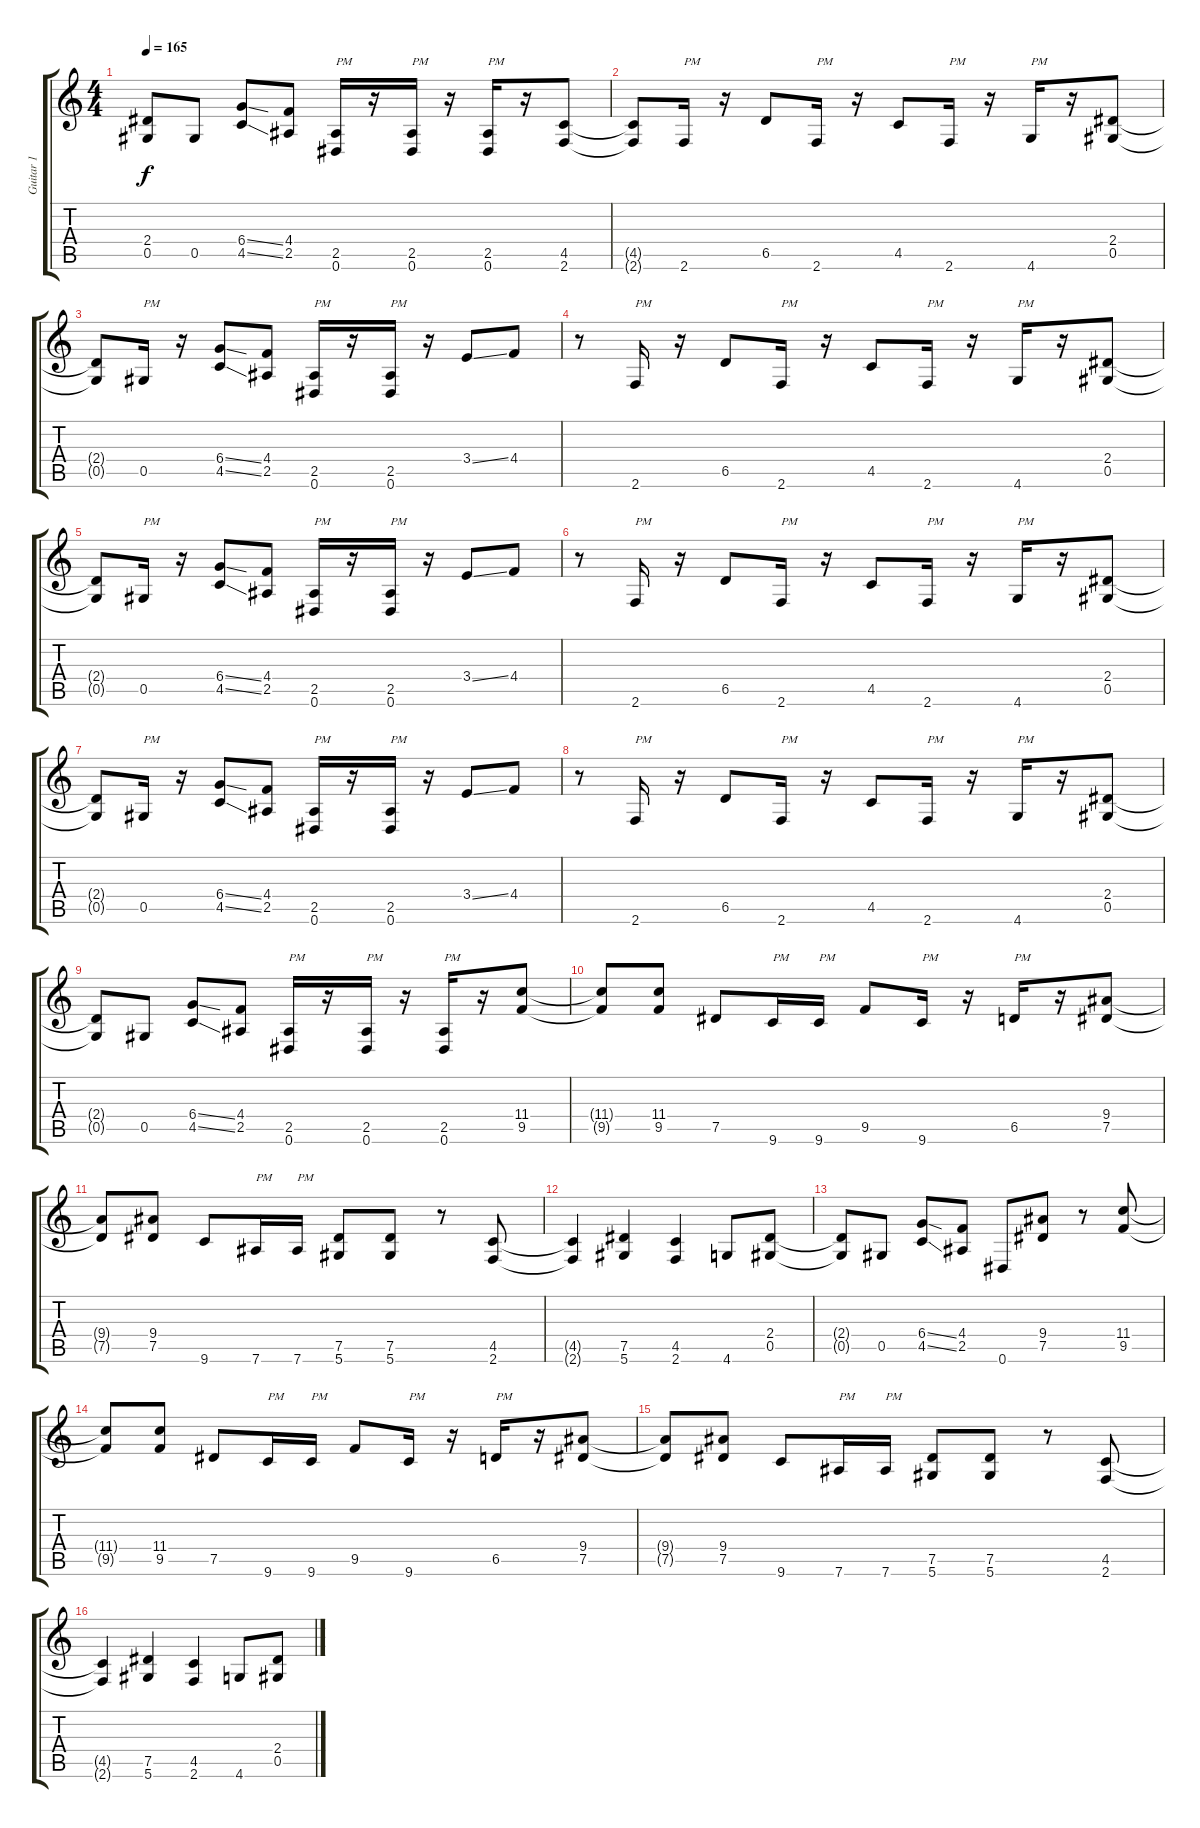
\track ("Guitar 1" "Guitar 1") {instrument distortionguitar}
\staff {score tabs}
\tuning (Eb4 Bb3 Gb3 Db3 Ab2 Eb2) {hide}
\ts (4 4)
\tempo 165
\clef g2
\ks c
(2.4{t} 0.5{t}).8{dy f} 0.5.8 (6.4{ss} 4.5{ss}).8 (4.4 2.5).8 (2.5 0.6).16{txt "PM"} r.16 (2.5 0.6).16{txt "PM"} r.16 (2.5 0.6).16{txt "PM"} r.16 (4.5 2.6).8 |
(4.5{t} 2.6{t}).8 2.6.16{txt "PM"} r.16 6.5.8 2.6.16{txt "PM"} r.16 4.5.8 2.6.16{txt "PM"} r.16 4.6.16{txt "PM"} r.16 (2.4 0.5).8 |
(2.4{t} 0.5{t}).8 0.5.16{txt "PM"} r.16 (6.4{ss} 4.5{ss}).8 (4.4 2.5).8 (2.5 0.6).16{txt "PM"} r.16 (2.5 0.6).16{txt "PM"} r.16 3.4{ss}.8 4.4.8 |
r.8 2.6.16{txt "PM"} r.16 6.5.8 2.6.16{txt "PM"} r.16 4.5.8 2.6.16{txt "PM"} r.16 4.6.16{txt "PM"} r.16 (2.4 0.5).8 |
(2.4{t} 0.5{t}).8 0.5.16{txt "PM"} r.16 (6.4{ss} 4.5{ss}).8 (4.4 2.5).8 (2.5 0.6).16{txt "PM"} r.16 (2.5 0.6).16{txt "PM"} r.16 3.4{ss}.8 4.4.8 |
r.8 2.6.16{txt "PM"} r.16 6.5.8 2.6.16{txt "PM"} r.16 4.5.8 2.6.16{txt "PM"} r.16 4.6.16{txt "PM"} r.16 (2.4 0.5).8 |
(2.4{t} 0.5{t}).8 0.5.16{txt "PM"} r.16 (6.4{ss} 4.5{ss}).8 (4.4 2.5).8 (2.5 0.6).16{txt "PM"} r.16 (2.5 0.6).16{txt "PM"} r.16 3.4{ss}.8 4.4.8 |
r.8 2.6.16{txt "PM"} r.16 6.5.8 2.6.16{txt "PM"} r.16 4.5.8 2.6.16{txt "PM"} r.16 4.6.16{txt "PM"} r.16 (2.4 0.5).8 |
(2.4{t} 0.5{t}).8 0.5.8 (6.4{ss} 4.5{ss}).8 (4.4 2.5).8 (2.5 0.6).16{txt "PM"} r.16 (2.5 0.6).16{txt "PM"} r.16 (2.5 0.6).16{txt "PM"} r.16 (11.4 9.5).8 |
(11.4{t} 9.5{t}).8 (11.4 9.5).8 7.5.8 9.6.16{txt "PM"} 9.6.16{txt "PM"} 9.5.8 9.6.16{txt "PM"} r.16 6.5.16{txt "PM"} r.16 (9.4 7.5).8 |
(9.4{t} 7.5{t}).8 (9.4 7.5).8 9.6.8 7.6.16{txt "PM"} 7.6.16{txt "PM"} (7.5 5.6).8 (7.5 5.6).8 r.8 (4.5 2.6).8 |
(4.5{t} 2.6{t}).4 (7.5 5.6).4 (4.5 2.6).4 4.6.8 (2.4 0.5).8 |
(2.4{t} 0.5{t}).8 0.5.8 (6.4{ss} 4.5{ss}).8 (4.4 2.5).8 0.6.8 (9.4 7.5).8 r.8 (11.4 9.5).8 |
(11.4{t} 9.5{t}).8 (11.4 9.5).8 7.5.8 9.6.16{txt "PM"} 9.6.16{txt "PM"} 9.5.8 9.6.16{txt "PM"} r.16 6.5.16{txt "PM"} r.16 (9.4 7.5).8 |
(9.4{t} 7.5{t}).8 (9.4 7.5).8 9.6.8 7.6.16{txt "PM"} 7.6.16{txt "PM"} (7.5 5.6).8 (7.5 5.6).8 r.8 (4.5 2.6).8 |
(4.5{t} 2.6{t}).4 (7.5 5.6).4 (4.5 2.6).4 4.6.8 (2.4 0.5).8
